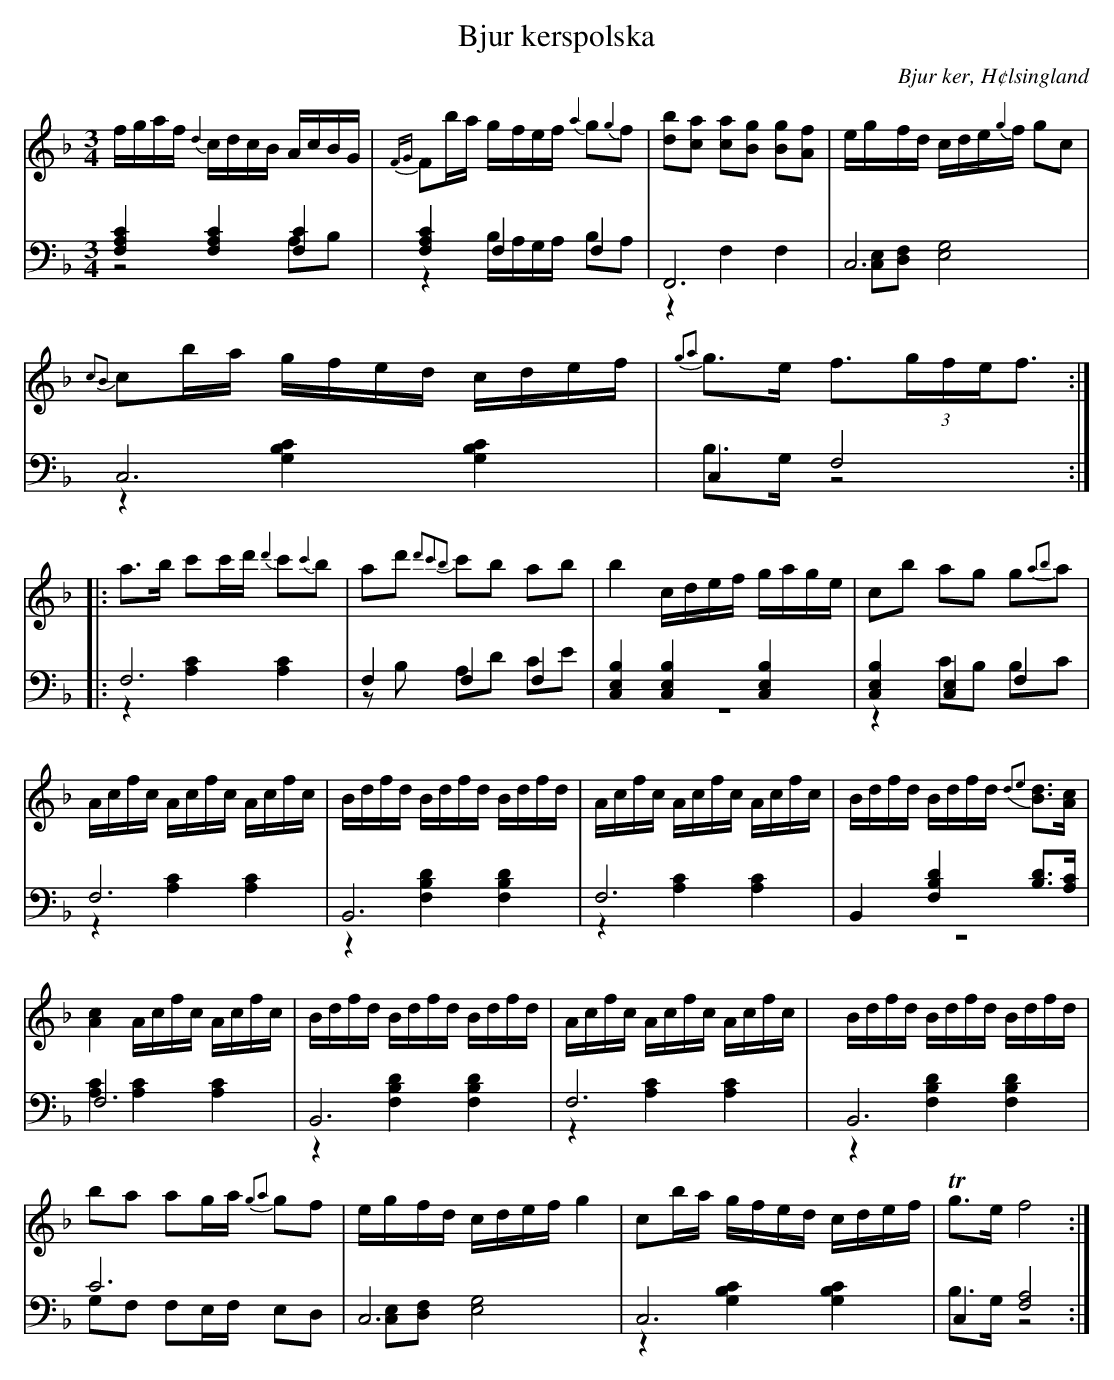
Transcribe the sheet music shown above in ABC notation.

X:1
T: Bjur kerspolska
O: Bjur ker, H¢lsingland
M: 3/4
L: 1/16
K: F
V:1
V:2
V:3 merge
V:1
fgaf {d2}cdcB AcBG|{FG}F2ba gfef {a2}g2{g2}f2|[d2b2][c2a2] [c2a2][B2g2] [B2g2][A2f2] |egfd cde{g2}f g2c2|
{c2B2}c2ba gfed cdef|{g2a2}g2>e2 f3(3gfef3:|
|:a2>b2 c'2c'd' {d'2}c'2{c'2}b2|a2d'2 {d'2c'2b2}c'2b2 a2b2|b4 cdef gage|c2b2 a2g2 g2{a2b2}a2|
Acfc Acfc Acfc|Bdfd Bdfd Bdfd|Acfc Acfc Acfc|Bdfd Bdfd {d2e2}[B2d2]>[A2c2]|
[A4c4] Acfc Acfc|Bdfd Bdfd Bdfd|Acfc Acfc Acfc|Bdfd Bdfd Bdfd|
b2a2 a2ga {g2a2}g2f2|egfd cdef g4|c2ba gfed cdef|Tg2>e2 f8:|
V:2 clef=bass
[F,4A,4C4] [F,4A,4C4] [F,4C4]|[F,4A,4C4] F,4 F,4|F,,12|C,12|
C,12|C,4 F,8:|
|:F,12|F,4 F,4 F,4|[C,4E,4B,4] [C,4E,4B,4] [C,4E,4B,4]|[C,4E,4B,4] [C,4E,4] F,4|
F,12|B,,12|F,12|B,,4 [F,4B,4D4] [B,2D2]>[A,2C2]|
F,12|B,,12|F,12|B,,12|
C12|C,12|C,12|C,4 [F,8A,8]:|
V:3 clef=bass
z8 A,2B,2|z4 B,A,G,A, B,2A,2|z4 F,4 F,4|[C,2E,2][D,2F,2] [E,8G,8]|
z4 [G,4B,4C4] [G,4B,4C4]|B,2>G,2 z8:|
|:z4 [A,4C4] [A,4C4]|z2B,2 A,2D2 C2E2|z12|z4 C2B,2 B,2C2|
z4 [A,4C4] [A,4C4]|z4 [F,4B,4D4] [F,4B,4D4]|z4 [A,4C4] [A,4C4]|z12|
[A,4C4] [A,4C4] [A,4C4]|z4 [F,4B,4D4] [F,4B,4D4]|z4 [A,4C4] [A,4C4]|
|z4 [F,4B,4D4] [F,4B,4D4]|G,2F,2 F,2E,F, E,2D,2|[C,2E,2][D,2F,2] [E,8G,8]|z4 [G,4B,4C4] [G,4B,4C4]|B,2>G,2 z8:|
